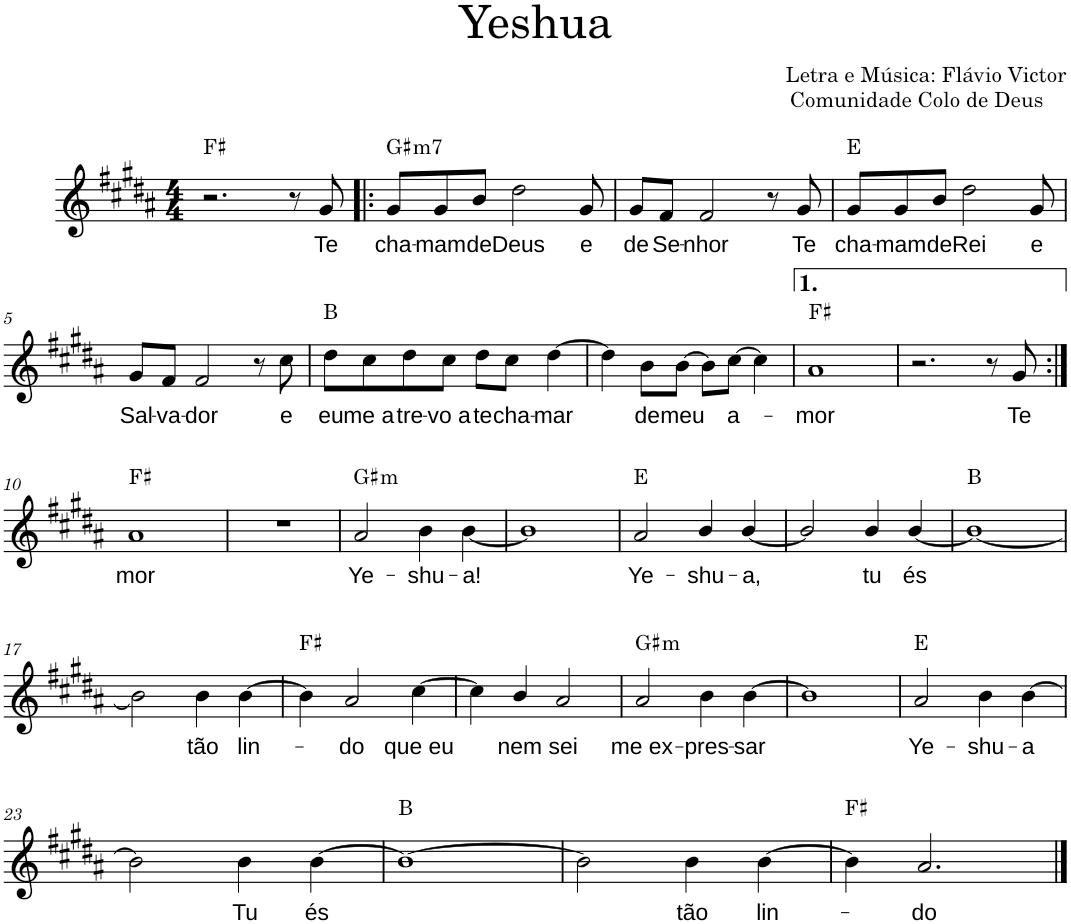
**kern	**text	**harte
*part1	*part1	*part1
*staff1	*staff1	*
*I"Piano	*	*
*I'Pno.	*	*
*clefG2	*	*
*k[f#c#g#d#a#]	*	*
*M4/4	*	*
=1	=1	=1
2.r	.	F#:maj
8r	.	.
!	!LO:LY:b	!
8g#/	Te	.
=2!|:	=2!|:	=2!|:
!	!LO:LY:b	!LO:H:kt=m7
8g#/L	cha-	G#:min7
!	!LO:LY:b	!
8g#/	-mam	.
!	!LO:LY:b	!
8b/J	de	.
!	!LO:LY:b	!
2dd#\	Deus	.
!	!LO:LY:b	!
8g#/	e	.
=3	=3	=3
!	!LO:LY:b	!
8g#/L	de	.
!	!LO:LY:b	!
8f#/J	Se-	.
!	!LO:LY:b	!
2f#/	-nhor	.
8r	.	.
!	!LO:LY:b	!
8g#/	Te	.
=4	=4	=4
!	!LO:LY:b	!
8g#/L	cha-	E:maj
!	!LO:LY:b	!
8g#/	-mam	.
!	!LO:LY:b	!
8b/J	de	.
!	!LO:LY:b	!
2dd#\	Rei	.
!	!LO:LY:b	!
8g#/	e	.
!!LO:LB:g=z
=5	=5	=5
!	!LO:LY:b	!
8g#/L	Sal-	.
!	!LO:LY:b	!
8f#/J	-va-	.
!	!LO:LY:b	!
2f#/	-dor	.
8r	.	.
!	!LO:LY:b	!
8cc#\	e	.
=6	=6	=6
!	!LO:LY:b	!
8dd#\L	eu	B:maj
!	!LO:LY:b	!
8cc#\	me a	.
!	!LO:LY:b	!
8dd#\	tre-	.
!	!LO:LY:b	!
8cc#\J	-vo a	.
!	!LO:LY:b	!
8dd#\L	te	.
!	!LO:LY:b	!
8cc#\J	cha-	.
!	!LO:LY:b	!
[4dd#\	-mar	.
=7	=7	=7
4dd#\]	.	.
!	!LO:LY:b	!
8b\L	de	.
!	!LO:LY:b	!
[8b\J	meu	.
8b\L]	.	.
!	!LO:LY:b	!
[8cc#\J	a-	.
4cc#\]	.	.
=8	=8	=8
!	!LO:LY:b	!
1a#	-mor	F#:maj
=9	=9	=9
2.r	.	.
8r	.	.
!	!LO:LY:b	!
8g#/	Te	.
!!LO:LB:g=z
=10:|!	=10:|!	=10:|!
!	!LO:LY:b	!
1a#	mor	F#:maj
=11	=11	=11
1r	.	.
=12	=12	=12
!	!LO:LY:b	!LO:H:kt=m
2a#/	Ye-	G#:min
!	!LO:LY:b	!
4b\	-shu-	.
!	!LO:LY:b	!
[<4b\	-a!	.
=13	=13	=13
1b]	.	.
=14	=14	=14
!	!LO:LY:b	!
2a#/	Ye-	E:maj
!	!LO:LY:b	!
4b/	-shu-	.
!	!LO:LY:b	!
[4b/	-a,	.
=15	=15	=15
2b/]	.	.
!	!LO:LY:b	!
4b/	tu	.
!	!LO:LY:b	!
[<4b/	és	.
=16	=16	=16
1b_	.	B:maj
!!LO:LB:g=z
=17	=17	=17
2b\]	.	.
!	!LO:LY:b	!
4b\	tão	.
!	!LO:LY:b	!
[4b\	lin-	.
=18	=18	=18
4b\]	.	F#:maj
!	!LO:LY:b	!
2a#/	do	.
!	!LO:LY:b	!
[4cc#\	que eu	.
=19	=19	=19
4cc#\]	.	.
!	!LO:LY:b	!
4b/	nem	.
!	!LO:LY:b	!
2a#/	sei	.
=20	=20	=20
!	!LO:LY:b	!LO:H:kt=m
2a#/	me ex-	G#:min
!	!LO:LY:b	!
4b\	-pres-	.
!	!LO:LY:b	!
[4b\	-sar	.
=21	=21	=21
1b]	.	.
=22	=22	=22
!	!LO:LY:b	!
2a#/	Ye-	E:maj
!	!LO:LY:b	!
4b\	-shu-	.
!	!LO:LY:b	!
[4b\	-a	.
!!LO:LB:g=z
=23	=23	=23
2b\]	.	.
!	!LO:LY:b	!
4b\	Tu	.
!	!LO:LY:b	!
[4b\	és	.
=24	=24	=24
1b_	.	B:maj
=25	=25	=25
2b\]	.	.
!	!LO:LY:b	!
4b\	tão	.
!	!LO:LY:b	!
[4b\	lin-	.
=26	=26	=26
4b\]	.	F#:maj
!	!LO:LY:b	!
2.a#/	-do	.
==	==	==
*-	*-	*-
